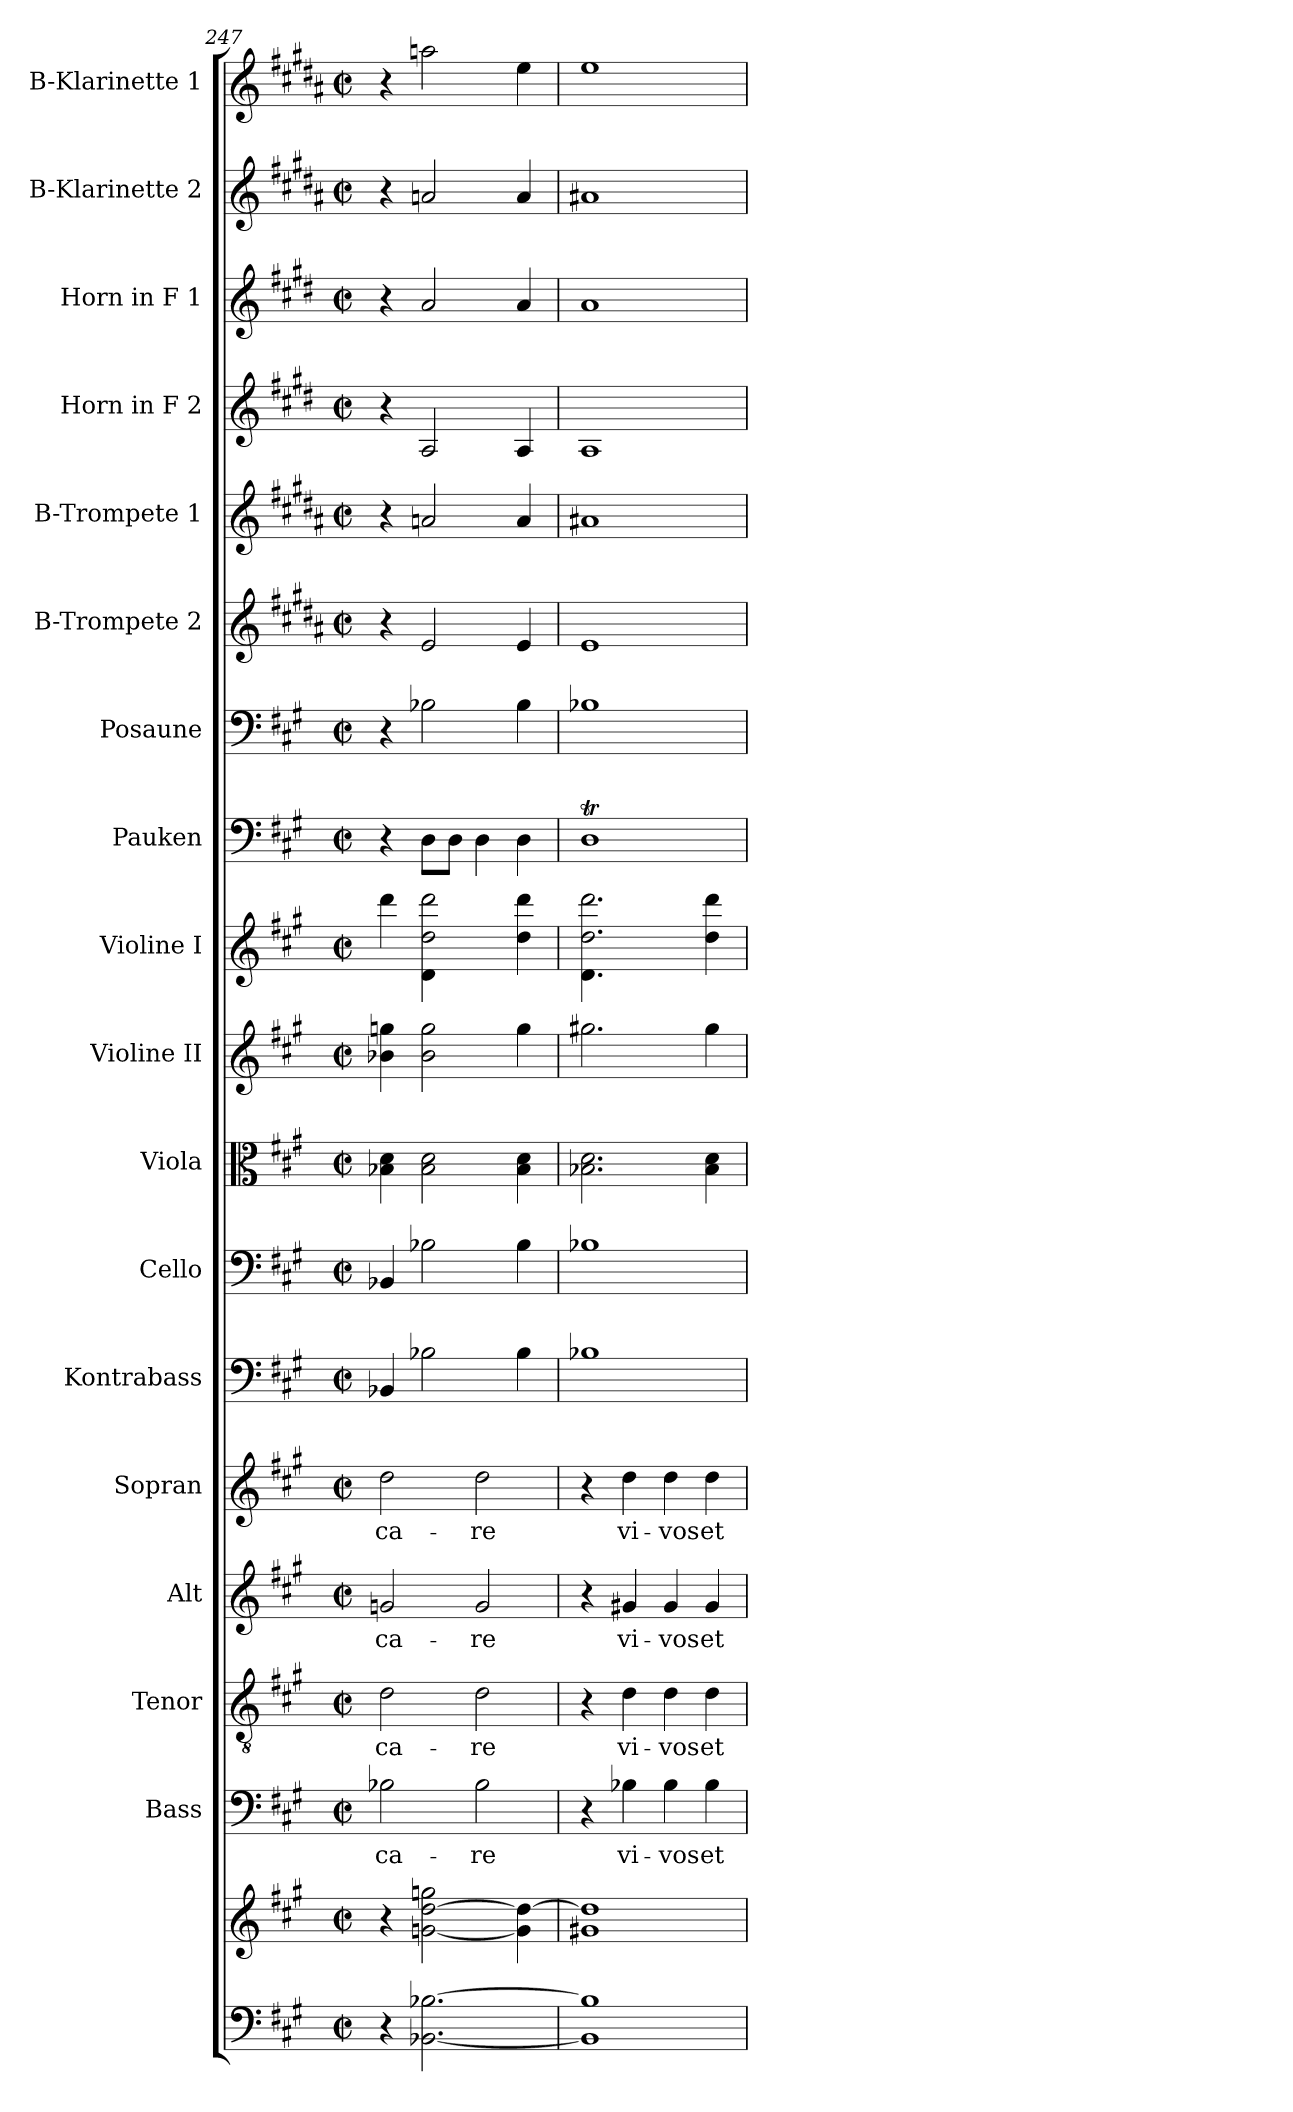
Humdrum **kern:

**kern	**kern	**kern	**text	**kern	**text	**kern	**text	**kern	**text	**kern	**kern	**kern	**kern	**kern	**kern	**kern	**kern	**kern	**kern	**kern	**kern	**kern
*part18	*part18	*part17	*part17	*part16	*part16	*part15	*part15	*part14	*part14	*part13	*part12	*part11	*part10	*part9	*part8	*part7	*part6	*part5	*part4	*part3	*part2	*part1
*staff19	*staff18	*staff17	*staff17	*staff16	*staff16	*staff15	*staff15	*staff14	*staff14	*staff13	*staff12	*staff11	*staff10	*staff9	*staff8	*staff7	*staff6	*staff5	*staff4	*staff3	*staff2	*staff1
*	*	*I"Bass	*	*I"Tenor	*	*I"Alt	*	*I"Sopran	*	*I"Kontrabass	*I"Cello	*I"Viola	*I"Violine II	*I"Violine I	*I"Pauken	*I"Posaune	*I"B-Trompete 2	*I"B-Trompete 1	*I"Horn in F 2	*I"Horn in F 1	*I"B-Klarinette 2	*I"B-Klarinette 1
*	*	*I'B.	*	*I'T.	*	*I'A.	*	*I'S.	*	*I'Kb.	*	*I'Vla.	*I'Vl. II	*I'Vl. I	*I'Pk.	*I'Pos.	*I'B Trp. 2	*I'B Trp. 1	*	*	*I'B Kl. 2	*I'B Kl. 1
*clefF4	*clefG2	*clefF4	*	*clefGv2	*	*clefG2	*	*clefG2	*	*clefF4	*clefF4	*clefC3	*clefG2	*clefG2	*clefF4	*clefF4	*clefG2	*clefG2	*clefG2	*clefG2	*clefG2	*clefG2
*	*	*	*	*	*	*	*	*	*	*ITrd7c12	*	*	*	*	*	*	*ITrd1c2	*ITrd1c2	*ITrd4c7	*ITrd4c7	*ITrd1c2	*ITrd1c2
*k[f#c#g#]	*k[f#c#g#]	*k[f#c#g#]	*	*k[f#c#g#]	*	*k[f#c#g#]	*	*k[f#c#g#]	*	*k[f#c#g#]	*k[f#c#g#]	*k[f#c#g#]	*k[f#c#g#]	*k[f#c#g#]	*k[f#c#g#]	*k[f#c#g#]	*k[f#c#g#]	*k[f#c#g#]	*k[f#c#g#]	*k[f#c#g#]	*k[f#c#g#]	*k[f#c#g#]
*A:	*A:	*A:	*	*A:	*	*A:	*	*A:	*	*A:	*A:	*A:	*A:	*A:	*A:	*A:	*A:	*A:	*A:	*A:	*A:	*A:
*M2/2	*M2/2	*M2/2	*	*M2/2	*	*M2/2	*	*M2/2	*	*M2/2	*M2/2	*M2/2	*M2/2	*M2/2	*M2/2	*M2/2	*M2/2	*M2/2	*M2/2	*M2/2	*M2/2	*M2/2
*met(c|)	*met(c|)	*met(c|)	*	*met(c|)	*	*met(c|)	*	*met(c|)	*	*met(c|)	*met(c|)	*met(c|)	*met(c|)	*met(c|)	*met(c|)	*met(c|)	*met(c|)	*met(c|)	*met(c|)	*met(c|)	*met(c|)	*met(c|)
=247	=247	=247	=247	=247	=247	=247	=247	=247	=247	=247	=247	=247	=247	=247	=247	=247	=247	=247	=247	=247	=247	=247
!	!	!	!LO:LY:b	!	!LO:LY:b	!	!LO:LY:b	!	!LO:LY:b	!	!	!	!	!	!	!	!	!	!	!	!	!
4r	4r	2B-X\	-ca-	2d\	-ca-	2gn/	-ca-	2dd\	-ca-	4BBB-X/	4BB-X/	4B-X\ 4d\	4b-X\ 4ggn\	4ddd\	4r	4r	4r	4r	4r	4r	4r	4r
!	!	!	!	!	!	!	!	!	!	!	!	!	!	!LO:N:n=1:head=solid	!	!	!	!	!	!	!	!
[2.BB-X\ [2.B-X\	[2gn\ [2dd\ 2ggn\	.	.	.	.	.	.	.	.	2BB-X\	2B-X\	2B-\ 2d\	2b-\ 2gg\	2d\ 2dd\ 2ddd\	8D\L	2B-X\	2d/	2gn/	2D/	2d/	2gn/	2ggn\
.	.	.	.	.	.	.	.	.	.	.	.	.	.	.	8D\J	.	.	.	.	.	.	.
!	!	!	!LO:LY:b	!	!LO:LY:b	!	!LO:LY:b	!	!LO:LY:b	!	!	!	!	!	!	!	!	!	!	!	!	!
.	.	2B-\	-re	2d\	-re	2g/	-re	2dd\	-re	.	.	.	.	.	4D\	.	.	.	.	.	.	.
.	4g\] 4dd\_	.	.	.	.	.	.	.	.	4BB-\	4B-\	4B-\ 4d\	4gg\	4dd\ 4ddd\	4D\	4B-\	4d/	4g/	4D/	4d/	4g/	4dd\
=248	=248	=248	=248	=248	=248	=248	=248	=248	=248	=248	=248	=248	=248	=248	=248	=248	=248	=248	=248	=248	=248	=248
!	!	!	!	!	!	!	!	!	!	!	!	!	!	!LO:N:n=1:head=solid	!	!	!	!	!	!	!	!
1BB-] 1B-]	1g#X 1dd]	4r	.	4r	.	4r	.	4r	.	1BB-X	1B-X	2.B-X\ 2.d\	2.gg#X\	2.d\ 2.dd\ 2.ddd\	1DT	1B-X	1d	1g#X	1D	1d	1g#X	1dd
!	!	!	!LO:LY:b	!	!LO:LY:b	!	!LO:LY:b	!	!LO:LY:b	!	!	!	!	!	!	!	!	!	!	!	!	!
.	.	4B-X\	vi-	4d\	vi-	4g#X/	vi-	4dd\	vi-	.	.	.	.	.	.	.	.	.	.	.	.	.
!	!	!	!LO:LY:b	!	!LO:LY:b	!	!LO:LY:b	!	!LO:LY:b	!	!	!	!	!	!	!	!	!	!	!	!	!
.	.	4B-\	-vos	4d\	-vos	4g#/	-vos	4dd\	-vos	.	.	.	.	.	.	.	.	.	.	.	.	.
!	!	!	!LO:LY:b	!	!LO:LY:b	!	!LO:LY:b	!	!LO:LY:b	!	!	!	!	!	!	!	!	!	!	!	!	!
.	.	4B-\	et	4d\	et	4g#/	et	4dd\	et	.	.	4B-\ 4d\	4gg#\	4dd\ 4ddd\	.	.	.	.	.	.	.	.
=	=	=	=	=	=	=	=	=	=	=	=	=	=	=	=	=	=	=	=	=	=	=
*-	*-	*-	*-	*-	*-	*-	*-	*-	*-	*-	*-	*-	*-	*-	*-	*-	*-	*-	*-	*-	*-	*-
